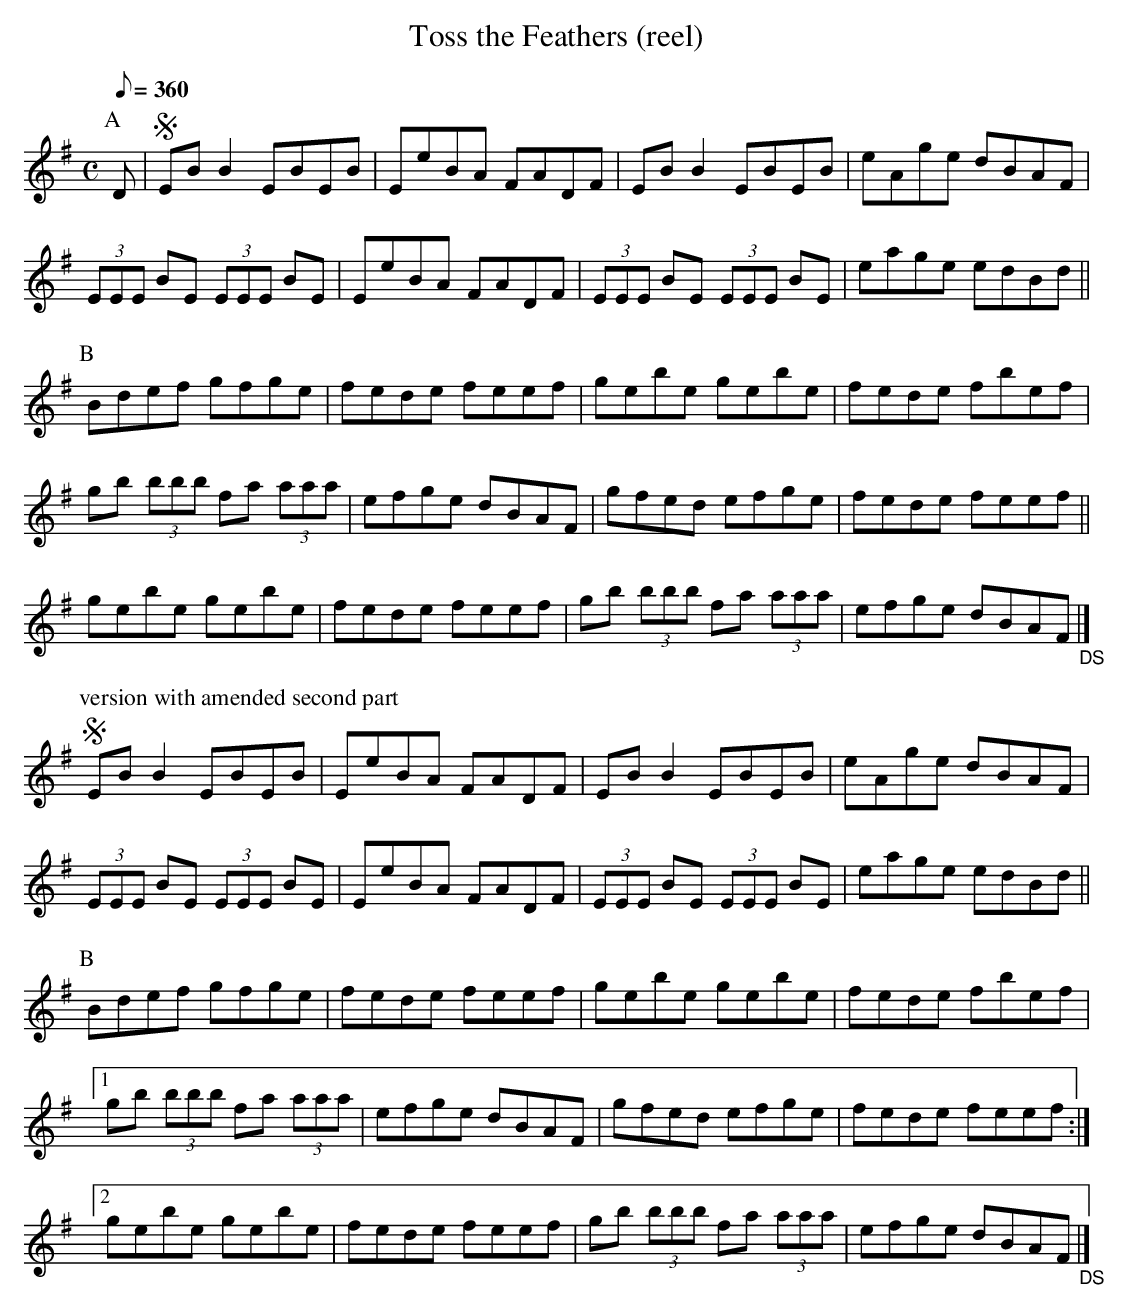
X:1
T:Toss the Feathers (reel) % nf<bb
L:1/8
M:C
Q:360
K:E minor
P:A
D|!segno! EBB2 EBEB|EeBA FADF|EBB2 EBEB|eAge dBAF|
(3EEE BE (3EEE BE|EeBA FADF|(3EEE BE (3EEE BE|eage edBd||
P:B
Bdef gfge|fede feef|gebe gebe|fede fbef|
gb (3bbb fa (3aaa|efge dBAF|gfed efge|fede feef||
gebe gebe|fede feef|gb (3bbb fa (3aaa|efge dBAF "_DS"|]
P:version with amended second part
!segno! EBB2 EBEB|EeBA FADF|EBB2 EBEB|eAge dBAF|
(3EEE BE (3EEE BE|EeBA FADF|(3EEE BE (3EEE BE|eage edBd||
P:B
Bdef gfge|fede feef|gebe gebe|fede fbef|
[1 gb (3bbb fa (3aaa|efge dBAF|gfed efge|fede feef:|
[2 gebe gebe|fede feef|gb (3bbb fa (3aaa|efge dBAF "_DS"|]
